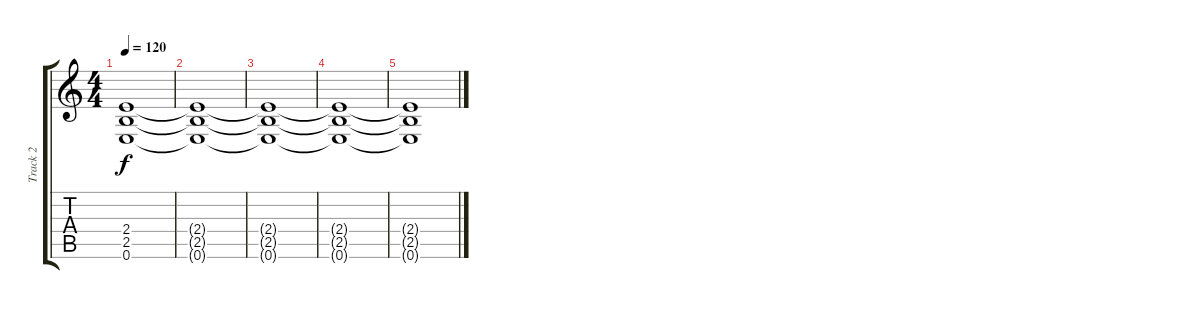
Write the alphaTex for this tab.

\track ("Track 2" "Track 2") {instrument electricguitarclean}
\staff {score tabs}
\tuning (E4 B3 G3 D3 A2 E2) {hide}
\ts (4 4)
\tempo 120
\clef g2
\ks c
(2.4 2.5 0.6).1{dy f} |
(2.4{t} 2.5{t} 0.6{t}).1 |
(2.4{t} 2.5{t} 0.6{t}).1 |
(2.4{t} 2.5{t} 0.6{t}).1 |
(2.4{t} 2.5{t} 0.6{t}).1
